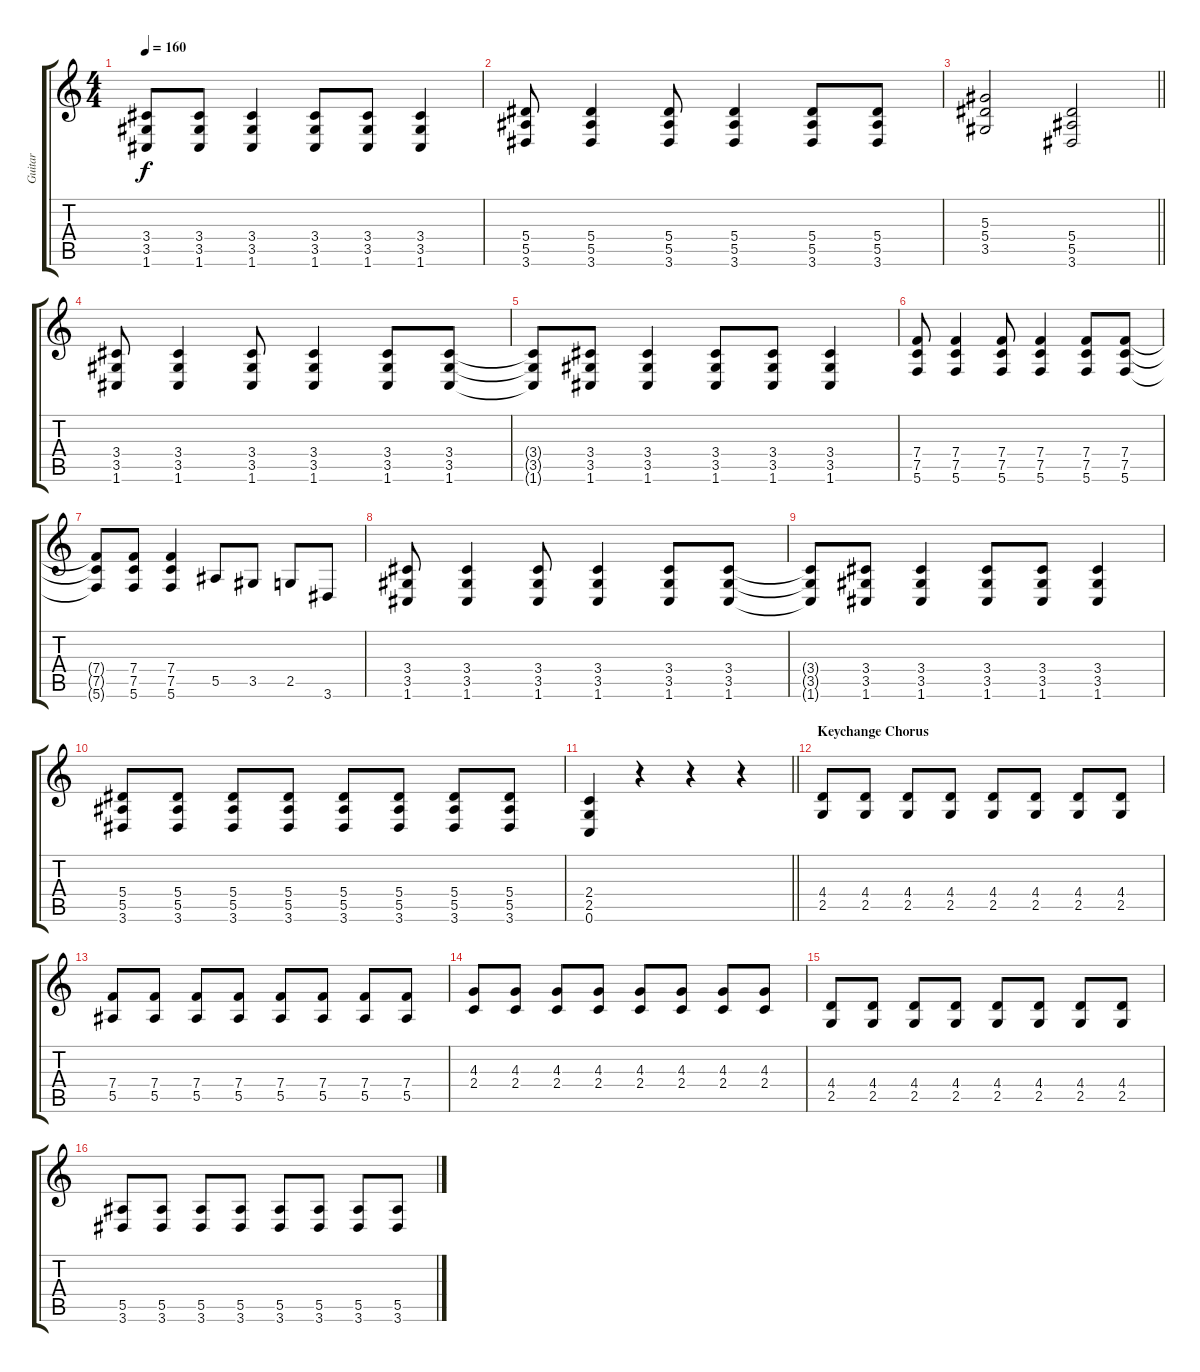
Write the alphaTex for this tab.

\track ("Guitar" "Guitar") {instrument distortionguitar}
\staff {score tabs}
\tuning (C4 G3 Eb3 Bb2 F2 C2) {hide}
\ts (4 4)
\tempo 160
\clef g2
\ks c
(3.4{t} 3.5{t} 1.6{t}).8{dy f} (3.4 3.5 1.6).8 (3.4 3.5 1.6).4 (3.4 3.5 1.6).8 (3.4 3.5 1.6).8 (3.4 3.5 1.6).4 |
(5.4 5.5 3.6).8 (5.4 5.5 3.6).4 (5.4 5.5 3.6).8 (5.4 5.5 3.6).4 (5.4 5.5 3.6).8 (5.4 5.5 3.6).8 |
\barLineRight lightlight
(5.3 5.4 3.5).2 (5.4 5.5 3.6).2 |
(3.4 3.5 1.6).8 (3.4 3.5 1.6).4 (3.4 3.5 1.6).8 (3.4 3.5 1.6).4 (3.4 3.5 1.6).8 (3.4 3.5 1.6).8 |
(3.4{t} 3.5{t} 1.6{t}).8 (3.4 3.5 1.6).8 (3.4 3.5 1.6).4 (3.4 3.5 1.6).8 (3.4 3.5 1.6).8 (3.4 3.5 1.6).4 |
(7.4 7.5 5.6).8 (7.4 7.5 5.6).4 (7.4 7.5 5.6).8 (7.4 7.5 5.6).4 (7.4 7.5 5.6).8 (7.4 7.5 5.6).8 |
(7.4{t} 7.5{t} 5.6{t}).8 (7.4 7.5 5.6).8 (7.4 7.5 5.6).4 5.5.8 3.5.8 2.5.8 3.6.8 |
(3.4 3.5 1.6).8 (3.4 3.5 1.6).4 (3.4 3.5 1.6).8 (3.4 3.5 1.6).4 (3.4 3.5 1.6).8 (3.4 3.5 1.6).8 |
(3.4{t} 3.5{t} 1.6{t}).8 (3.4 3.5 1.6).8 (3.4 3.5 1.6).4 (3.4 3.5 1.6).8 (3.4 3.5 1.6).8 (3.4 3.5 1.6).4 |
(5.4 5.5 3.6).8 (5.4 5.5 3.6).8 (5.4 5.5 3.6).8 (5.4 5.5 3.6).8 (5.4 5.5 3.6).8 (5.4 5.5 3.6).8 (5.4 5.5 3.6).8 (5.4 5.5 3.6).8 |
\barLineRight lightlight
(2.4 2.5 0.6).4 r.4 r.4 r.4 |
\section ("" "Keychange Chorus")
(4.4 2.5).8 (4.4 2.5).8 (4.4 2.5).8 (4.4 2.5).8 (4.4 2.5).8 (4.4 2.5).8 (4.4 2.5).8 (4.4 2.5).8 |
(7.4 5.5).8 (7.4 5.5).8 (7.4 5.5).8 (7.4 5.5).8 (7.4 5.5).8 (7.4 5.5).8 (7.4 5.5).8 (7.4 5.5).8 |
(4.3 2.4).8 (4.3 2.4).8 (4.3 2.4).8 (4.3 2.4).8 (4.3 2.4).8 (4.3 2.4).8 (4.3 2.4).8 (4.3 2.4).8 |
(4.4 2.5).8 (4.4 2.5).8 (4.4 2.5).8 (4.4 2.5).8 (4.4 2.5).8 (4.4 2.5).8 (4.4 2.5).8 (4.4 2.5).8 |
(5.5 3.6).8 (5.5 3.6).8 (5.5 3.6).8 (5.5 3.6).8 (5.5 3.6).8 (5.5 3.6).8 (5.5 3.6).8 (5.5 3.6).8
